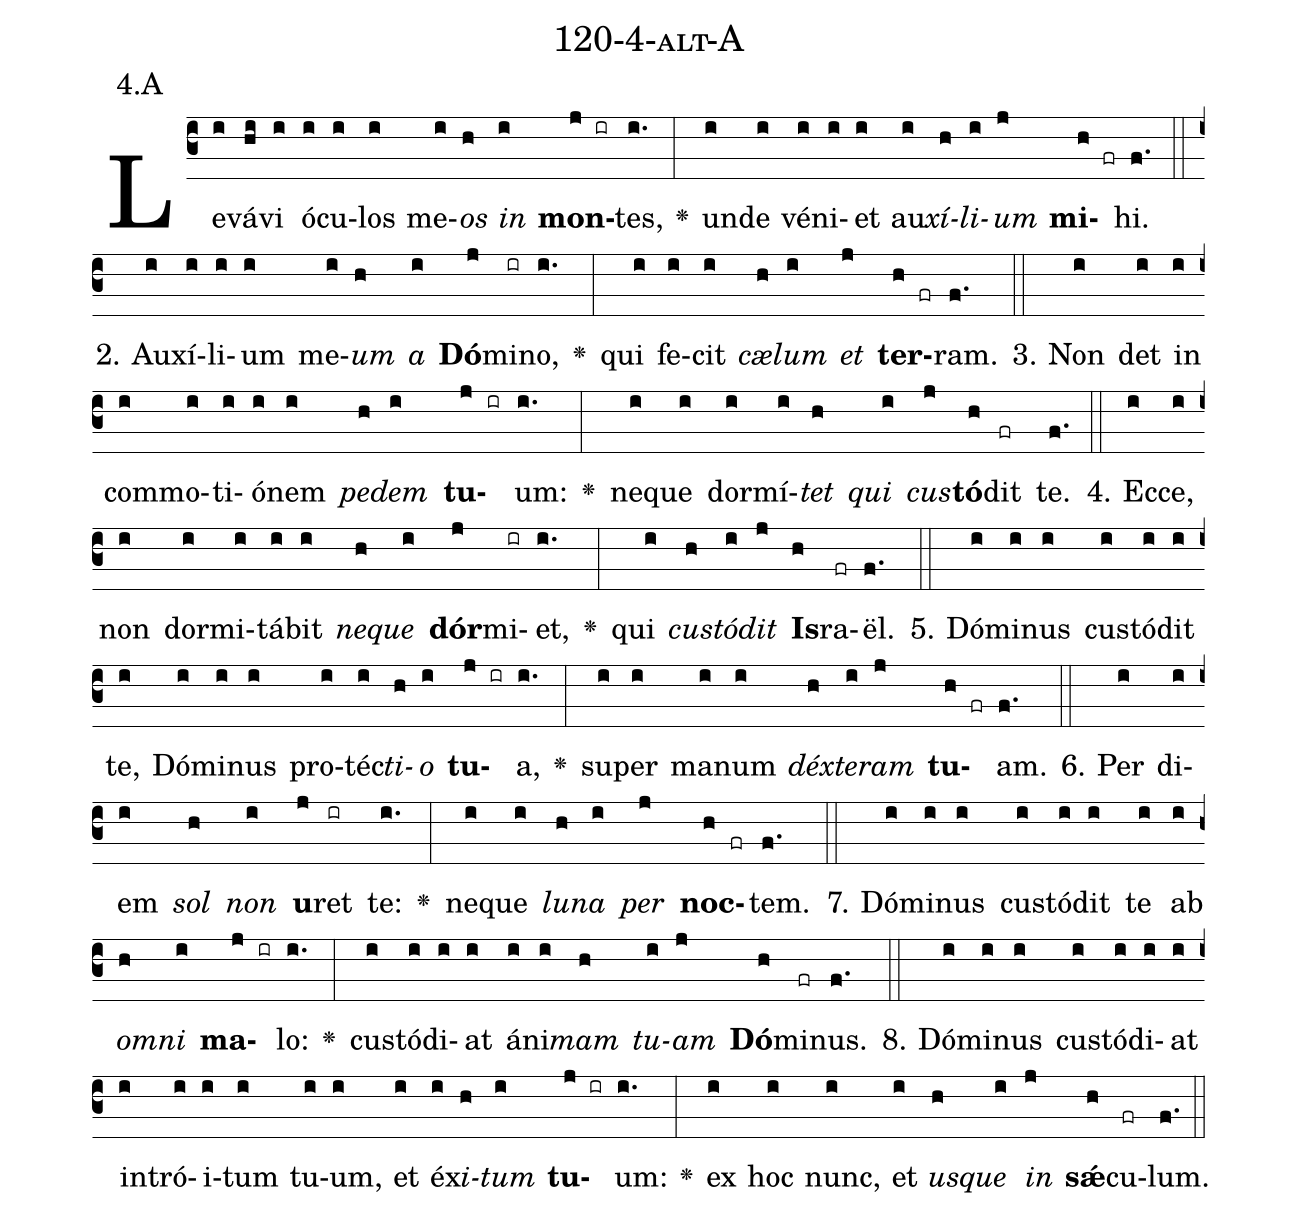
name: 120-4-alt-A;
annotation: 4.A;
%%
(c3)Le(i)vá(hi)vi(i) ó(i)cu(i)los(i) me(i)<i>os</i>(h) <i>in</i>(i) <b>mon</b>(j ir)tes,(i.) <v>\greheightstar</v>(:) un(i)de(i) vé(i)ni(i)et(i) au(i)<i>xí</i>(h)<i>li</i>(i)<i>um</i>(j) <b>mi</b>(h fr)hi.(f.) (::)
2. Au(i)xí(i)li(i)um(i) me(i)<i>um</i>(h) <i>a</i>(i) <b>Dó</b>(j)mi(ir)no,(i.) <v>\greheightstar</v>(:) qui(i) fe(i)cit(i) <i>cæ</i>(h)<i>lum</i>(i) <i>et</i>(j) <b>ter</b>(h fr)ram.(f.) (::)
3. Non(i) det(i) in(i) com(i)mo(i)ti(i)ó(i)nem(i) <i>pe</i>(h)<i>dem</i>(i) <b>tu</b>(j ir)um:(i.) <v>\greheightstar</v>(:) ne(i)que(i) dor(i)mí(i)<i>tet</i>(h) <i>qui</i>(i) <i>cus</i>(j)<b>tó</b>(h)dit(fr) te.(f.) (::)
4. Ec(i)ce,(i) non(i) dor(i)mi(i)tá(i)bit(i) <i>ne</i>(h)<i>que</i>(i) <b>dór</b>(j)mi(ir)et,(i.) <v>\greheightstar</v>(:) qui(i) <i>cus</i>(h)<i>tó</i>(i)<i>dit</i>(j) <b>Is</b>(h)ra(fr)ël.(f.) (::)
5. Dó(i)mi(i)nus(i) cus(i)tó(i)dit(i) te,(i) Dó(i)mi(i)nus(i) pro(i)téc(i)<i>ti</i>(h)<i>o</i>(i) <b>tu</b>(j ir)a,(i.) <v>\greheightstar</v>(:) su(i)per(i) ma(i)num(i) <i>déx</i>(h)<i>te</i>(i)<i>ram</i>(j) <b>tu</b>(h fr)am.(f.) (::)
6. Per(i) di(i)em(i) <i>sol</i>(h) <i>non</i>(i) <b>u</b>(j)ret(ir) te:(i.) <v>\greheightstar</v>(:) ne(i)que(i) <i>lu</i>(h)<i>na</i>(i) <i>per</i>(j) <b>noc</b>(h fr)tem.(f.) (::)
7. Dó(i)mi(i)nus(i) cus(i)tó(i)dit(i) te(i) ab(i) <i>om</i>(h)<i>ni</i>(i) <b>ma</b>(j ir)lo:(i.) <v>\greheightstar</v>(:) cus(i)tó(i)di(i)at(i) á(i)ni(i)<i>mam</i>(h) <i>tu</i>(i)<i>am</i>(j) <b>Dó</b>(h)mi(fr)nus.(f.) (::)
8. Dó(i)mi(i)nus(i) cus(i)tó(i)di(i)at(i) in(i)tró(i)i(i)tum(i) tu(i)um,(i) et(i) éx(i)<i>i</i>(h)<i>tum</i>(i) <b>tu</b>(j ir)um:(i.) <v>\greheightstar</v>(:) ex(i) hoc(i) nunc,(i) et(i) <i>us</i>(h)<i>que</i>(i) <i>in</i>(j) <b>sǽ</b>(h)cu(fr)lum.(f.) (::)
